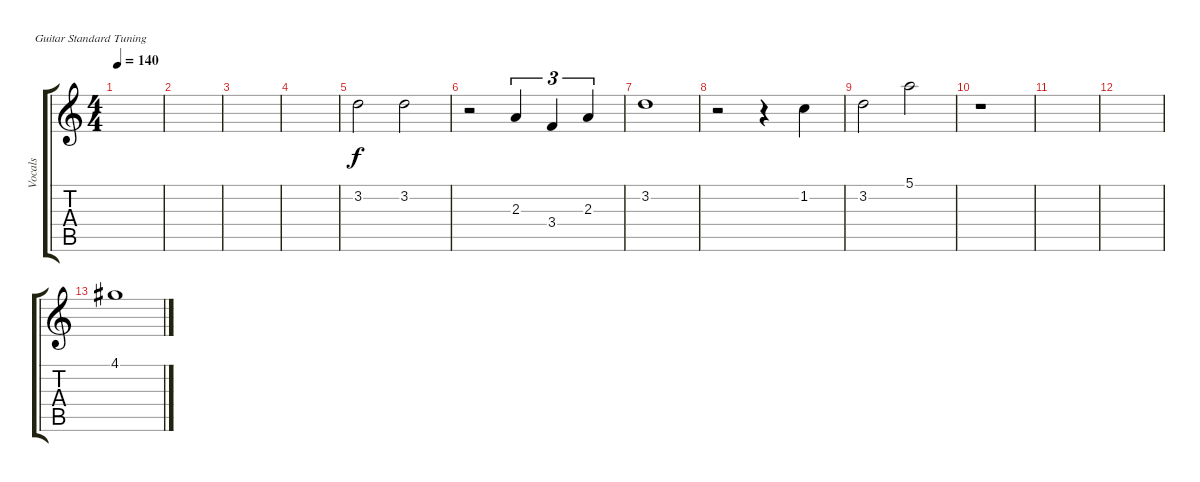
\defaultSystemsLayout 4
\bracketExtendMode groupsimilarinstruments
\multiBarRest
\otherSystemsTrackNameOrientation horizontal
\track ("Vocals" "Vocals") {mute instrument electricguitarclean}
\staff {score tabs}
\tuning (E4 B3 G3 D3 A2 E2)
\ts (4 4)
\tempo 140
\clef g2
\ks c
|
|
|
|
3.2.2{beam Down} 3.2.2{beam Down} |
r.2{beam Down} 2.3.4{tu (3 2) beam Up} 3.4.4{tu (3 2) beam Up} 2.3.4{tu (3 2) beam Up} |
3.2.1{beam Down} |
r.2{beam Down} r.4{beam Down} 1.2.4{beam Down} |
3.2.2{beam Down} 5.1.2{beam Down} |
r.1{beam Down} |
|
|
4.1{acc #}.1{beam Down}
